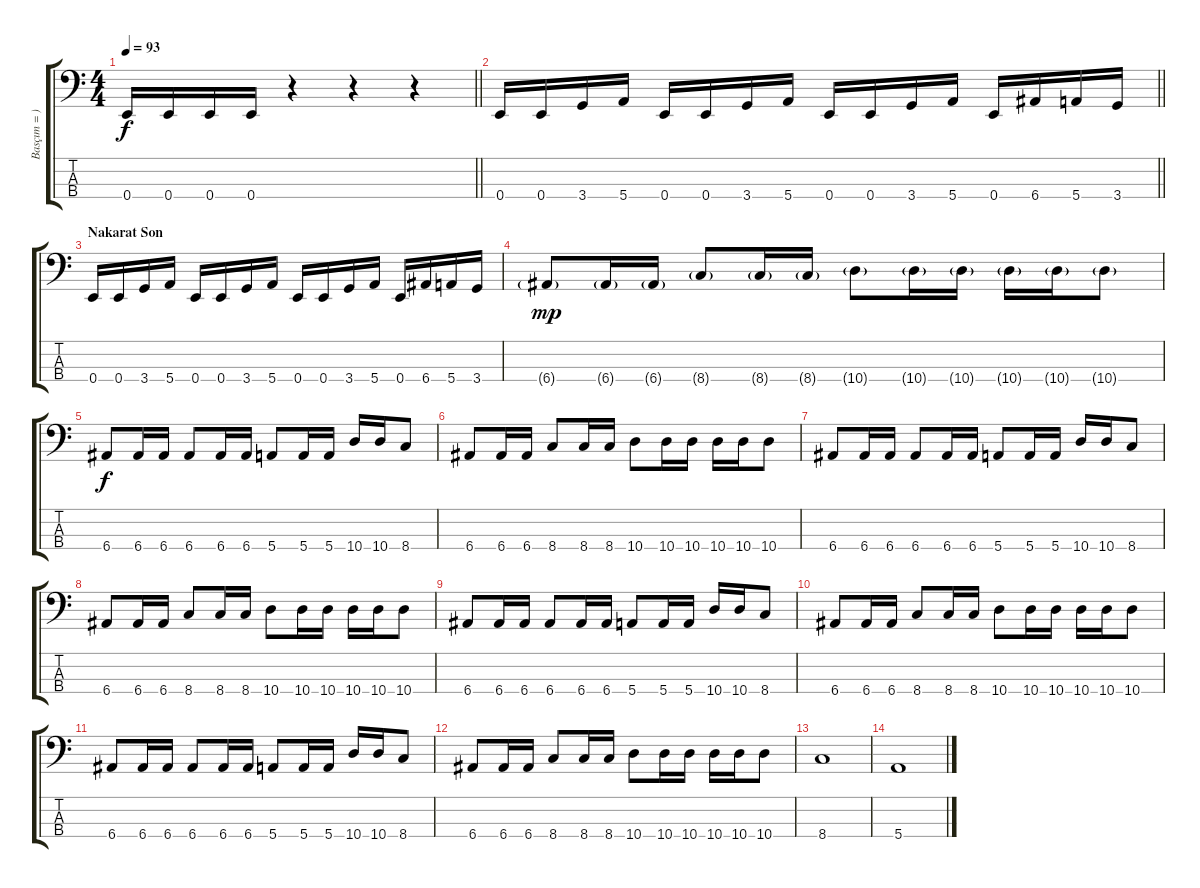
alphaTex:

\track ("Basçım = )" "Basçım = )") {instrument electricbassfinger}
\staff {score tabs}
\tuning (G2 D2 A1 E1) {hide}
\ts (4 4)
\tempo 93
\clef f4
\barLineRight lightlight
\ks c
0.4.16{dy f} 0.4.16 0.4.16 0.4.16 r.4 r.4 r.4 |
\barLineRight lightlight
0.4.16 0.4.16 3.4.16 5.4.16 0.4.16 0.4.16 3.4.16 5.4.16 0.4.16 0.4.16 3.4.16 5.4.16 0.4.16 6.4.16 5.4.16 3.4.16 |
\section ("" "Nakarat Son")
0.4.16 0.4.16 3.4.16 5.4.16 0.4.16 0.4.16 3.4.16 5.4.16 0.4.16 0.4.16 3.4.16 5.4.16 0.4.16 6.4.16 5.4.16 3.4.16 |
6.4{g}.8{dy mp} 6.4{g}.16 6.4{g}.16 8.4{g}.8 8.4{g}.16 8.4{g}.16 10.4{g}.8 10.4{g}.16 10.4{g}.16 10.4{g}.16 10.4{g}.16 10.4{g}.8 |
6.4.8{dy f} 6.4.16 6.4.16 6.4.8 6.4.16 6.4.16 5.4.8 5.4.16 5.4.16 10.4.16 10.4.16 8.4.8 |
6.4.8 6.4.16 6.4.16 8.4.8 8.4.16 8.4.16 10.4.8 10.4.16 10.4.16 10.4.16 10.4.16 10.4.8 |
6.4.8 6.4.16 6.4.16 6.4.8 6.4.16 6.4.16 5.4.8 5.4.16 5.4.16 10.4.16 10.4.16 8.4.8 |
6.4.8 6.4.16 6.4.16 8.4.8 8.4.16 8.4.16 10.4.8 10.4.16 10.4.16 10.4.16 10.4.16 10.4.8 |
6.4.8 6.4.16 6.4.16 6.4.8 6.4.16 6.4.16 5.4.8 5.4.16 5.4.16 10.4.16 10.4.16 8.4.8 |
6.4.8 6.4.16 6.4.16 8.4.8 8.4.16 8.4.16 10.4.8 10.4.16 10.4.16 10.4.16 10.4.16 10.4.8 |
6.4.8 6.4.16 6.4.16 6.4.8 6.4.16 6.4.16 5.4.8 5.4.16 5.4.16 10.4.16 10.4.16 8.4.8 |
6.4.8 6.4.16 6.4.16 8.4.8 8.4.16 8.4.16 10.4.8 10.4.16 10.4.16 10.4.16 10.4.16 10.4.8 |
8.4.1 |
5.4.1
